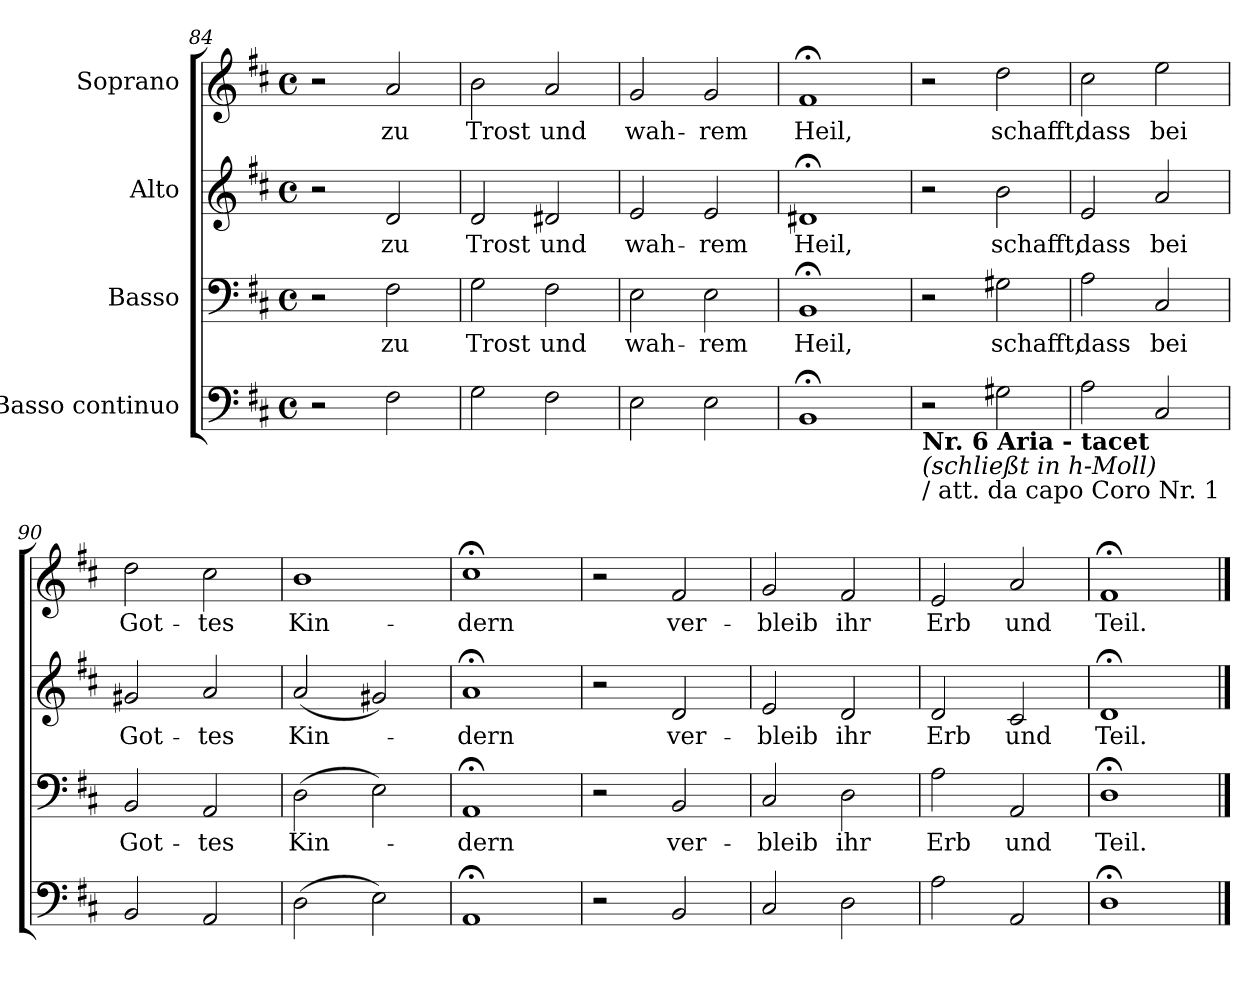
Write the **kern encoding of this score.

**kern	**kern	**text	**kern	**text	**kern	**text
*part4	*part3	*part3	*part2	*part2	*part1	*part1
*staff4	*staff3	*staff3	*staff2	*staff2	*staff1	*staff1
*I"Basso continuo	*I"Basso	*	*I"Alto	*	*I"Soprano	*
*clefF4	*clefF4	*	*clefG2	*	*clefG2	*
*k[f#c#]	*k[f#c#]	*	*k[f#c#]	*	*k[f#c#]	*
*b:	*b:	*	*b:	*	*b:	*
*M4/4	*M4/4	*	*M4/4	*	*M4/4	*
*met(c)	*met(c)	*	*met(c)	*	*met(c)	*
=84	=84	=84	=84	=84	=84	=84
2r	2r	.	2r	.	2r	.
2F#\	2F#\	zu	2d/	zu	2a/	zu
=85	=85	=85	=85	=85	=85	=85
2G\	2G\	Trost	2d/	Trost	2b\	Trost
2F#\	2F#\	und	2d#X/	und	2a/	und
=86	=86	=86	=86	=86	=86	=86
2E\	2E\	wah-	2e/	wah-	2g/	wah-
2E\	2E\	-rem	2e/	-rem	2g/	-rem
=87	=87	=87	=87	=87	=87	=87
1BB;<	1BB;<	Heil,	1d#X;<	Heil,	1f#;<	Heil,
!!LO:LB:g=z
=88	=88	=88	=88	=88	=88	=88
!LO:TX:b:B:t=Nr. 6 Aria - tacet	!	!	!	!	!	!
!LO:TX:b:i:t=(schließt in h-Moll)	!	!	!	!	!	!
!LO:TX:b:t=/ att. da capo Coro Nr. 1	!	!	!	!	!	!
2r	2r	.	2r	.	2r	.
2G#X\	2G#X\	schafft,	2b\	schafft,	2dd\	schafft,
=89	=89	=89	=89	=89	=89	=89
2A\	2A\	dass	2e/	dass	2cc#\	dass
2C#/	2C#/	bei	2a/	bei	2ee\	bei
=90	=90	=90	=90	=90	=90	=90
2BB/	2BB/	Got-	2g#X/	Got-	2dd\	Got-
2AA/	2AA/	-tes	2a/	-tes	2cc#\	-tes
=91	=91	=91	=91	=91	=91	=91
(>2D\	(>2D\	Kin-	(2a/	Kin-	1b	Kin-
2E\)	2E\)	.	2g#X/)	.	.	.
=92	=92	=92	=92	=92	=92	=92
1AA;<	1AA;<	-dern	1a;<	-dern	1cc#;<	-dern
=93	=93	=93	=93	=93	=93	=93
2r	2r	.	2r	.	2r	.
2BB/	2BB/	ver-	2d/	ver-	2f#/	ver-
=94	=94	=94	=94	=94	=94	=94
2C#/	2C#/	-bleib	2e/	-bleib	2g/	-bleib
2D\	2D\	ihr	2d/	ihr	2f#/	ihr
=95	=95	=95	=95	=95	=95	=95
2A\	2A\	Erb	2d/	Erb	2e/	Erb
2AA/	2AA/	und	2c#/	und	2a/	und
!!LO:LB:g=z
=96	=96	=96	=96	=96	=96	=96
1D;<	1D;<;<	Teil.	1d;<	Teil.	1f#;<	Teil.
==	==	==	==	==	==	==
*-	*-	*-	*-	*-	*-	*-
